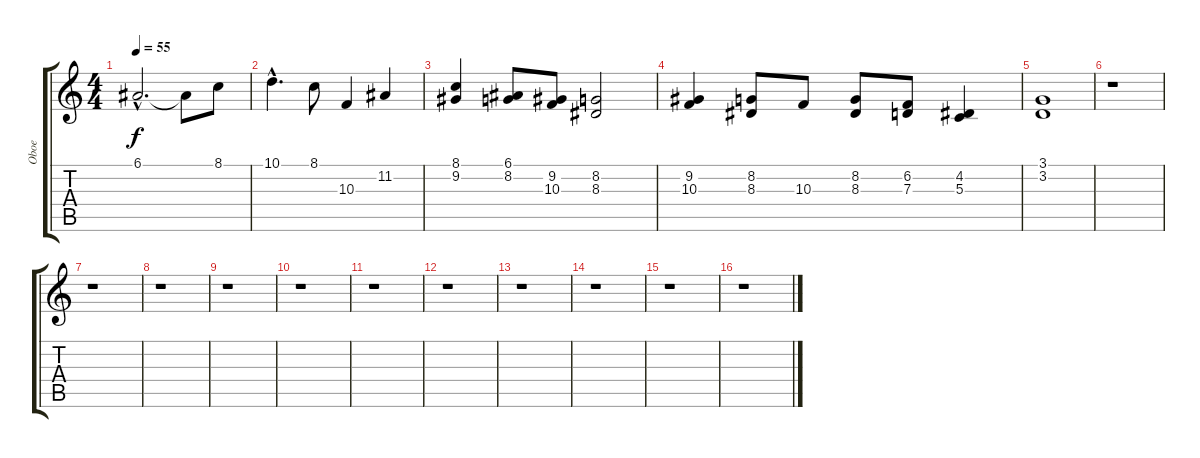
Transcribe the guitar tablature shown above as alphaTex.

\track ("Oboe" "Oboe") {instrument oboe}
\staff {score tabs}
\tuning (E4 B3 G3 D3 A2 E2) {hide}
\ts (4 4)
\tempo 55
\clef g2
\ks c
6.1{hac}.2{d dy f} 6.1{t}.8 8.1.8 |
10.1{hac}.4{d} 8.1.8 10.3.4 11.2.4 |
(8.1 9.2).4 (6.1 8.2).8 (9.2 10.3).8 (8.2 8.3).2 |
(9.2 10.3).4 (8.2 8.3).8 10.3.8 (8.2 8.3).8 (6.2 7.3).8 (4.2 5.3).4 |
(3.1 3.2).1 |
r.1 |
r.1 |
r.1 |
r.1 |
r.1 |
r.1 |
r.1 |
r.1 |
r.1 |
r.1 |
r.1
